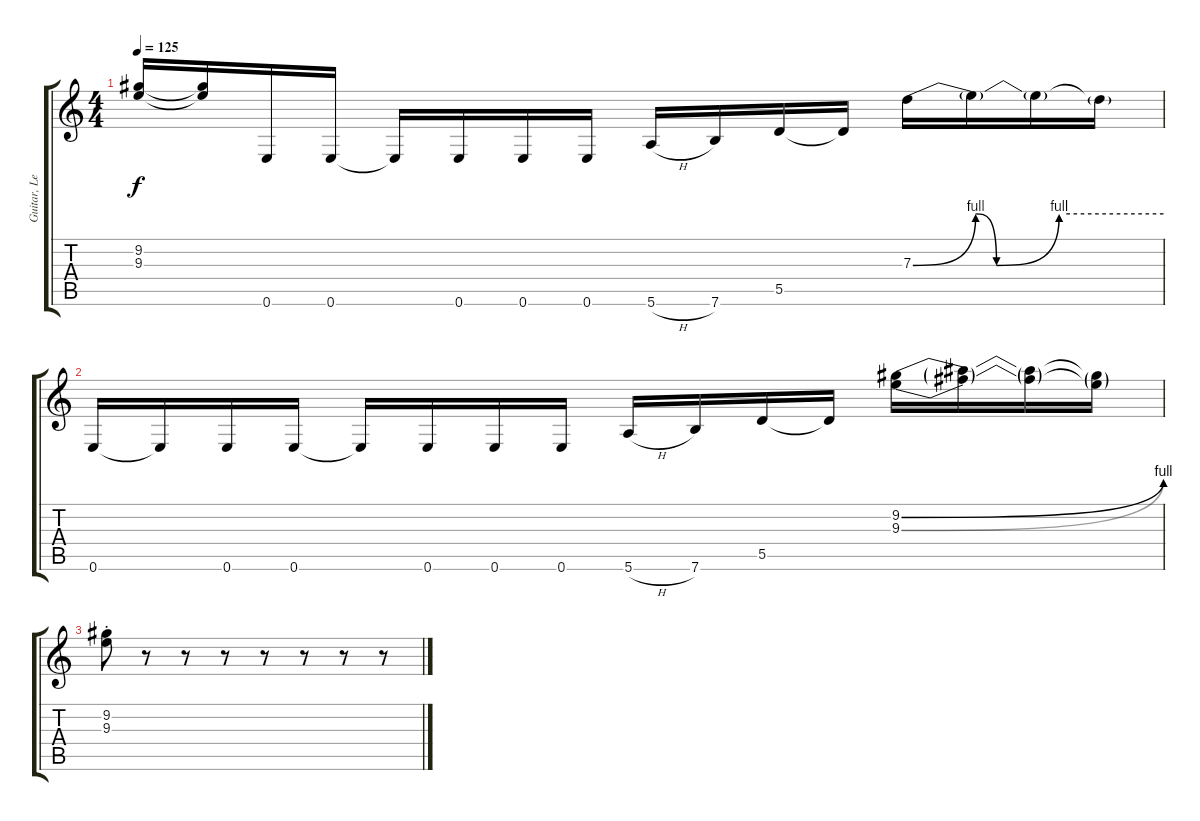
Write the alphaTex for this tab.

\track ("Guitar, Lead" "Guitar, Le") {instrument overdrivenguitar}
\staff {score tabs}
\tuning (E4 B3 G3 D3 A2 E2) {hide}
\ts (4 4)
\tempo 125
\clef g2
\ks c
(9.2 9.3).16{dy f} (9.2{t} 9.3{t}).16 0.6.16 0.6.16 0.6{t}.16 0.6.16 0.6.16 0.6.16 5.6{h}.16 7.6.16 5.5.16 5.5{t}.16 7.3{be (custom 0 0 15 4 20 0 35 4 60 4)}.16 7.3{t}.16 7.3{t}.16 7.3{t}.16 |
0.6.16 0.6{t}.16 0.6.16 0.6.16 0.6{t}.16 0.6.16 0.6.16 0.6.16 5.6{h}.16 7.6.16 5.5.16 5.5{t}.16 (9.2{be (bend 0 0 60 4)} 9.3{be (bend 0 0 60 4)}).16 (9.2{t} 9.3{t}).16 (9.2{t} 9.3{t}).16 (9.2{t} 9.3{t}).16 |
(9.2{st} 9.3{st}).8 r.8 r.8 r.8 r.8 r.8 r.8 r.8
